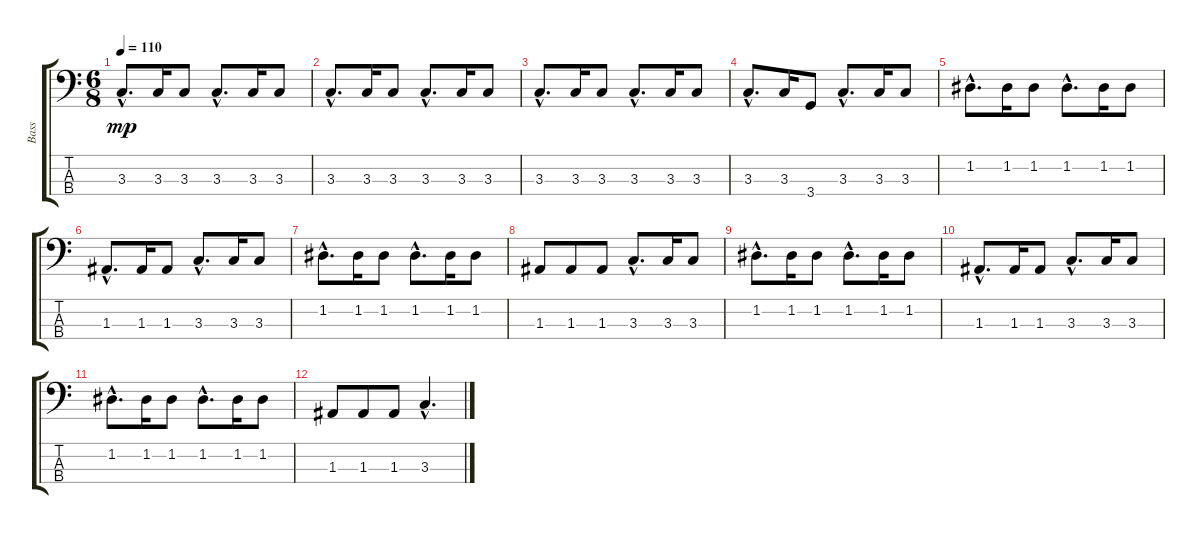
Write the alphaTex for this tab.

\track ("Bass" "Bass") {instrument fretlessbass}
\staff {score tabs}
\tuning (G2 D2 A1 E1) {hide}
\ts (6 8)
\tempo 110
\clef f4
\ks c
3.3{hac}.8{d dy mp} 3.3.16 3.3.8 3.3{hac}.8{d} 3.3.16 3.3.8 |
3.3{hac}.8{d} 3.3.16 3.3.8 3.3{hac}.8{d} 3.3.16 3.3.8 |
3.3{hac}.8{d} 3.3.16 3.3.8 3.3{hac}.8{d} 3.3.16 3.3.8 |
3.3{hac}.8{d} 3.3.16 3.4.8 3.3{hac}.8{d} 3.3.16 3.3.8 |
1.2{hac}.8{d} 1.2.16 1.2.8 1.2{hac}.8{d} 1.2.16 1.2.8 |
1.3{hac}.8{d} 1.3.16 1.3.8 3.3{hac}.8{d} 3.3.16 3.3.8 |
1.2{hac}.8{d} 1.2.16 1.2.8 1.2{hac}.8{d} 1.2.16 1.2.8 |
1.3.8 1.3.8 1.3.8 3.3{hac}.8{d} 3.3.16 3.3.8 |
1.2{hac}.8{d} 1.2.16 1.2.8 1.2{hac}.8{d} 1.2.16 1.2.8 |
1.3{hac}.8{d} 1.3.16 1.3.8 3.3{hac}.8{d} 3.3.16 3.3.8 |
1.2{hac}.8{d} 1.2.16 1.2.8 1.2{hac}.8{d} 1.2.16 1.2.8 |
1.3.8 1.3.8 1.3.8 3.3{hac}.4{d}
